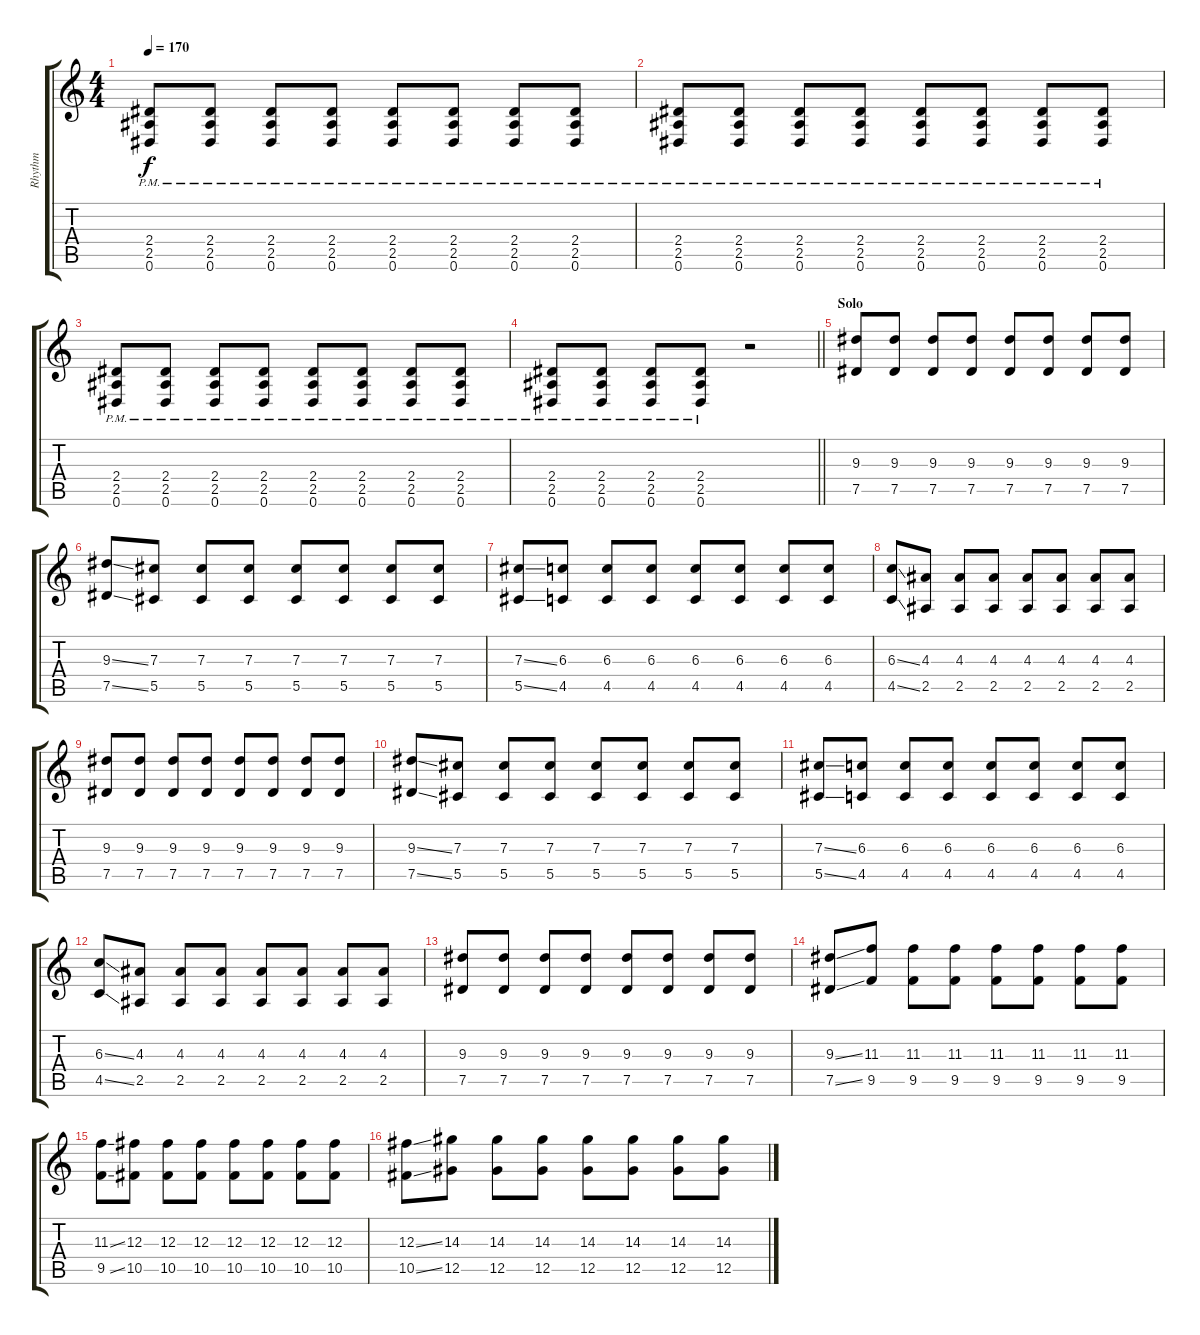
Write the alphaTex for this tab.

\track ("Rhythm" "Rhythm") {instrument acousticguitarsteel}
\staff {score tabs}
\tuning (Eb4 Bb3 Gb3 Db3 Ab2 Eb2) {hide}
\ts (4 4)
\tempo 170
\clef g2
\ks c
(2.4 2.5{pm} 0.6{pm}).8{dy f} (2.4 2.5{pm} 0.6{pm}).8 (2.4 2.5{pm} 0.6{pm}).8 (2.4 2.5{pm} 0.6{pm}).8 (2.4 2.5{pm} 0.6{pm}).8 (2.4 2.5{pm} 0.6{pm}).8 (2.4 2.5{pm} 0.6{pm}).8 (2.4 2.5{pm} 0.6{pm}).8 |
(2.4 2.5{pm} 0.6{pm}).8 (2.4 2.5{pm} 0.6{pm}).8 (2.4 2.5{pm} 0.6{pm}).8 (2.4 2.5{pm} 0.6{pm}).8 (2.4 2.5{pm} 0.6{pm}).8 (2.4 2.5{pm} 0.6{pm}).8 (2.4 2.5{pm} 0.6{pm}).8 (2.4 2.5{pm} 0.6{pm}).8 |
(2.4 2.5{pm} 0.6{pm}).8 (2.4 2.5{pm} 0.6{pm}).8 (2.4 2.5{pm} 0.6{pm}).8 (2.4 2.5{pm} 0.6{pm}).8 (2.4 2.5{pm} 0.6{pm}).8 (2.4 2.5{pm} 0.6{pm}).8 (2.4 2.5{pm} 0.6{pm}).8 (2.4 2.5{pm} 0.6{pm}).8 |
\barLineRight lightlight
(2.4 2.5{pm} 0.6{pm}).8 (2.4 2.5{pm} 0.6{pm}).8 (2.4 2.5{pm} 0.6{pm}).8 (2.4 2.5{pm} 0.6{pm}).8 r.2 |
\section ("" "Solo")
(9.3 7.5).8 (9.3 7.5).8 (9.3 7.5).8 (9.3 7.5).8 (9.3 7.5).8 (9.3 7.5).8 (9.3 7.5).8 (9.3 7.5).8 |
(9.3{ss} 7.5{ss}).8 (7.3 5.5).8 (7.3 5.5).8 (7.3 5.5).8 (7.3 5.5).8 (7.3 5.5).8 (7.3 5.5).8 (7.3 5.5).8 |
(7.3{ss} 5.5{ss}).8 (6.3 4.5).8 (6.3 4.5).8 (6.3 4.5).8 (6.3 4.5).8 (6.3 4.5).8 (6.3 4.5).8 (6.3 4.5).8 |
(6.3{ss} 4.5{ss}).8 (4.3 2.5).8 (4.3 2.5).8 (4.3 2.5).8 (4.3 2.5).8 (4.3 2.5).8 (4.3 2.5).8 (4.3 2.5).8 |
(9.3 7.5).8 (9.3 7.5).8 (9.3 7.5).8 (9.3 7.5).8 (9.3 7.5).8 (9.3 7.5).8 (9.3 7.5).8 (9.3 7.5).8 |
(9.3{ss} 7.5{ss}).8 (7.3 5.5).8 (7.3 5.5).8 (7.3 5.5).8 (7.3 5.5).8 (7.3 5.5).8 (7.3 5.5).8 (7.3 5.5).8 |
(7.3{ss} 5.5{ss}).8 (6.3 4.5).8 (6.3 4.5).8 (6.3 4.5).8 (6.3 4.5).8 (6.3 4.5).8 (6.3 4.5).8 (6.3 4.5).8 |
(6.3{ss} 4.5{ss}).8 (4.3 2.5).8 (4.3 2.5).8 (4.3 2.5).8 (4.3 2.5).8 (4.3 2.5).8 (4.3 2.5).8 (4.3 2.5).8 |
(9.3 7.5).8 (9.3 7.5).8 (9.3 7.5).8 (9.3 7.5).8 (9.3 7.5).8 (9.3 7.5).8 (9.3 7.5).8 (9.3 7.5).8 |
(9.3{ss} 7.5{ss}).8 (11.3 9.5).8 (11.3 9.5).8 (11.3 9.5).8 (11.3 9.5).8 (11.3 9.5).8 (11.3 9.5).8 (11.3 9.5).8 |
(11.3{ss} 9.5{ss}).8 (12.3 10.5).8 (12.3 10.5).8 (12.3 10.5).8 (12.3 10.5).8 (12.3 10.5).8 (12.3 10.5).8 (12.3 10.5).8 |
(12.3{ss} 10.5{ss}).8 (14.3 12.5).8 (14.3 12.5).8 (14.3 12.5).8 (14.3 12.5).8 (14.3 12.5).8 (14.3 12.5).8 (14.3 12.5).8
